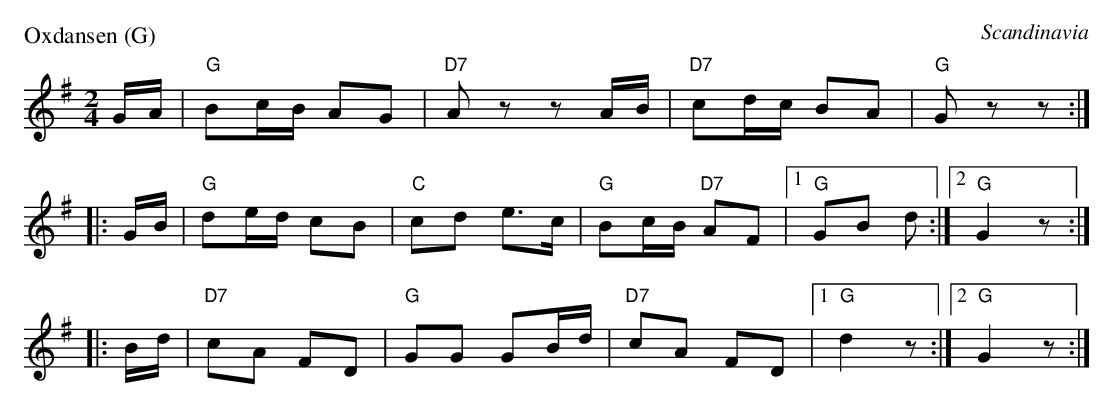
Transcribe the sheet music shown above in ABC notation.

X:1
P: Oxdansen (G)
O: Scandinavia
M: 2/4
L: 1/16
K: G
GA \
|  "G"B2cB A2G2 | "D7"A2z2 z2AB | "D7"c2dc     B2A2 |  "G"G2z2 z2 :|
|: GB \
|  "G"d2ed c2B2 |  "C"c2d2 e3c  |  "G"B2cB "D7"A2F2 |1 "G"G2B2 d2 :|2 "G"G4 z2 :|
|: Bd \
| "D7"c2A2 F2D2 |  "G"G2G2 G2Bd | "D7"c2A2     F2D2 |1 "G"d4   z2 :|2 "G"G4 z2 :|
